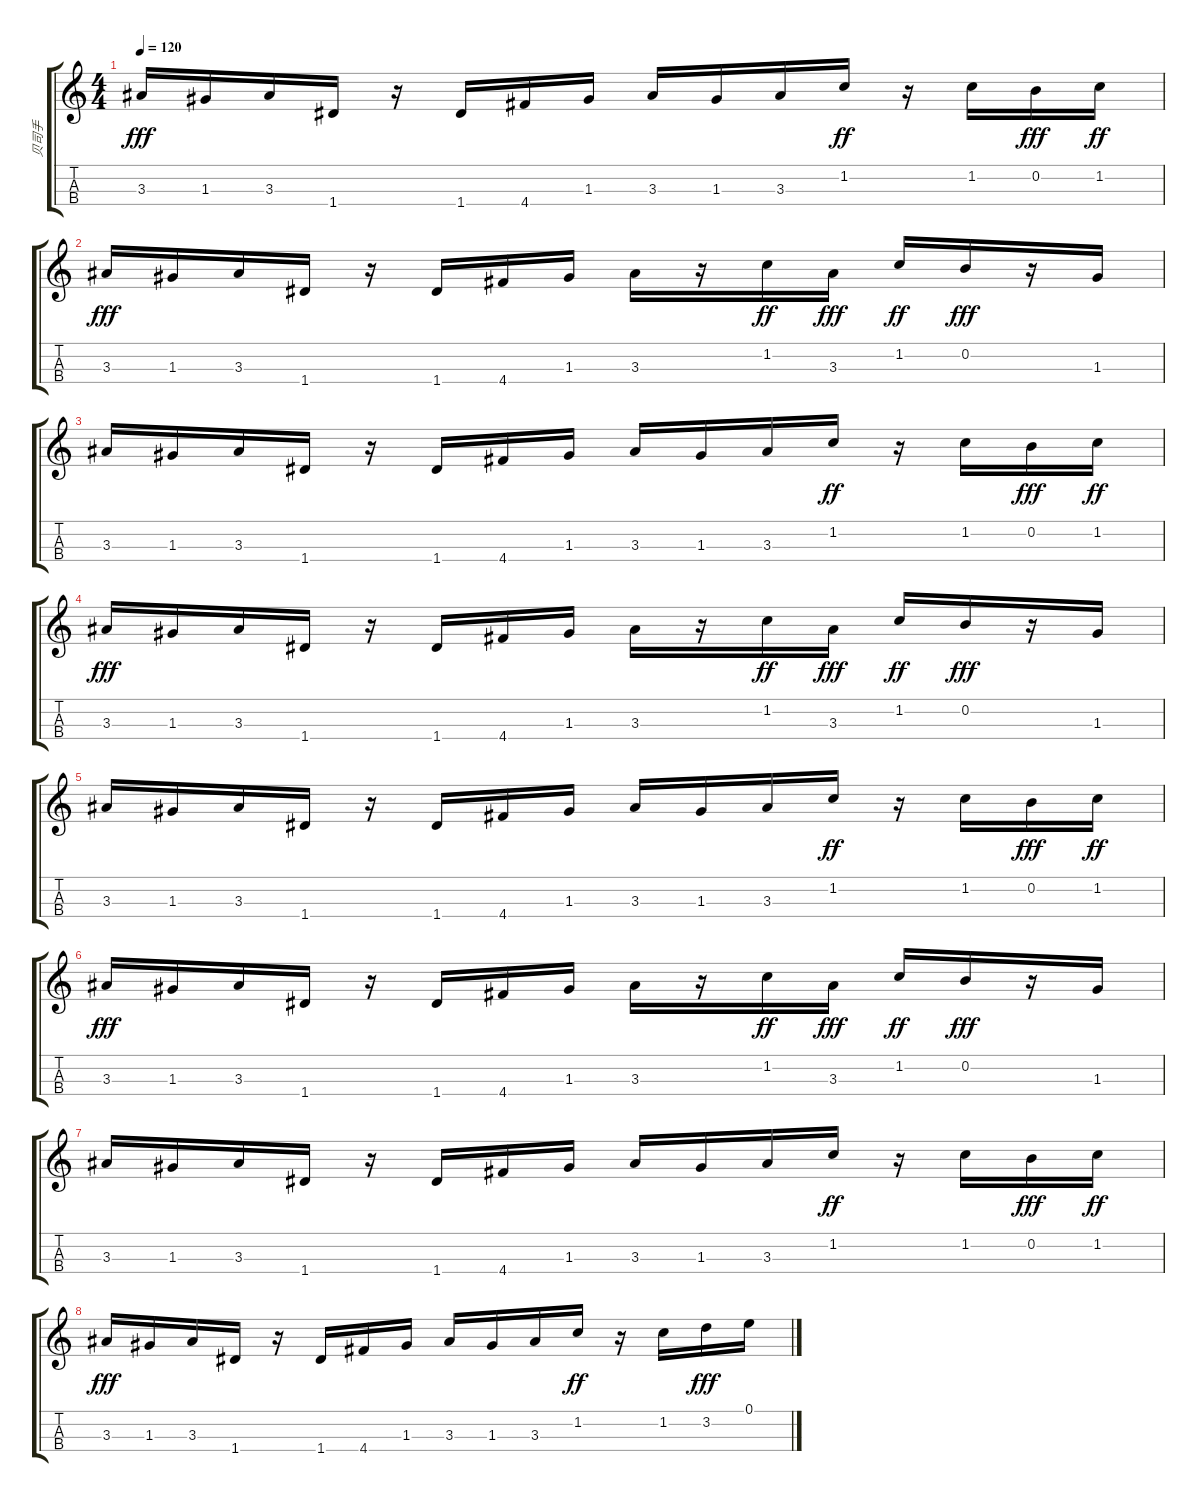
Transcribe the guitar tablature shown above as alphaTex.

\track ("贝司手" "贝司手") {instrument electricbassfinger}
\staff {score tabs}
\tuning (E4 B3 G3 D3) {hide}
\ts (4 4)
\tempo 120
\clef g2
\ks c
3.3.16{dy fff} 1.3.16 3.3.16 1.4.16 r.16 1.4.16 4.4.16 1.3.16 3.3.16 1.3.16 3.3.16 1.2.16{dy ff} r.16 1.2.16 0.2.16{dy fff} 1.2.16{dy ff} |
3.3.16{dy fff} 1.3.16 3.3.16 1.4.16 r.16 1.4.16 4.4.16 1.3.16 3.3.16 r.16 1.2.16{dy ff} 3.3.16{dy fff} 1.2.16{dy ff} 0.2.16{dy fff} r.16 1.3.16 |
3.3.16 1.3.16 3.3.16 1.4.16 r.16 1.4.16 4.4.16 1.3.16 3.3.16 1.3.16 3.3.16 1.2.16{dy ff} r.16 1.2.16 0.2.16{dy fff} 1.2.16{dy ff} |
3.3.16{dy fff} 1.3.16 3.3.16 1.4.16 r.16 1.4.16 4.4.16 1.3.16 3.3.16 r.16 1.2.16{dy ff} 3.3.16{dy fff} 1.2.16{dy ff} 0.2.16{dy fff} r.16 1.3.16 |
3.3.16 1.3.16 3.3.16 1.4.16 r.16 1.4.16 4.4.16 1.3.16 3.3.16 1.3.16 3.3.16 1.2.16{dy ff} r.16 1.2.16 0.2.16{dy fff} 1.2.16{dy ff} |
3.3.16{dy fff} 1.3.16 3.3.16 1.4.16 r.16 1.4.16 4.4.16 1.3.16 3.3.16 r.16 1.2.16{dy ff} 3.3.16{dy fff} 1.2.16{dy ff} 0.2.16{dy fff} r.16 1.3.16 |
3.3.16 1.3.16 3.3.16 1.4.16 r.16 1.4.16 4.4.16 1.3.16 3.3.16 1.3.16 3.3.16 1.2.16{dy ff} r.16 1.2.16 0.2.16{dy fff} 1.2.16{dy ff} |
3.3.16{dy fff} 1.3.16 3.3.16 1.4.16 r.16 1.4.16 4.4.16 1.3.16 3.3.16 1.3.16 3.3.16 1.2.16{dy ff} r.16 1.2.16 3.2.16{dy fff} 0.1.16
